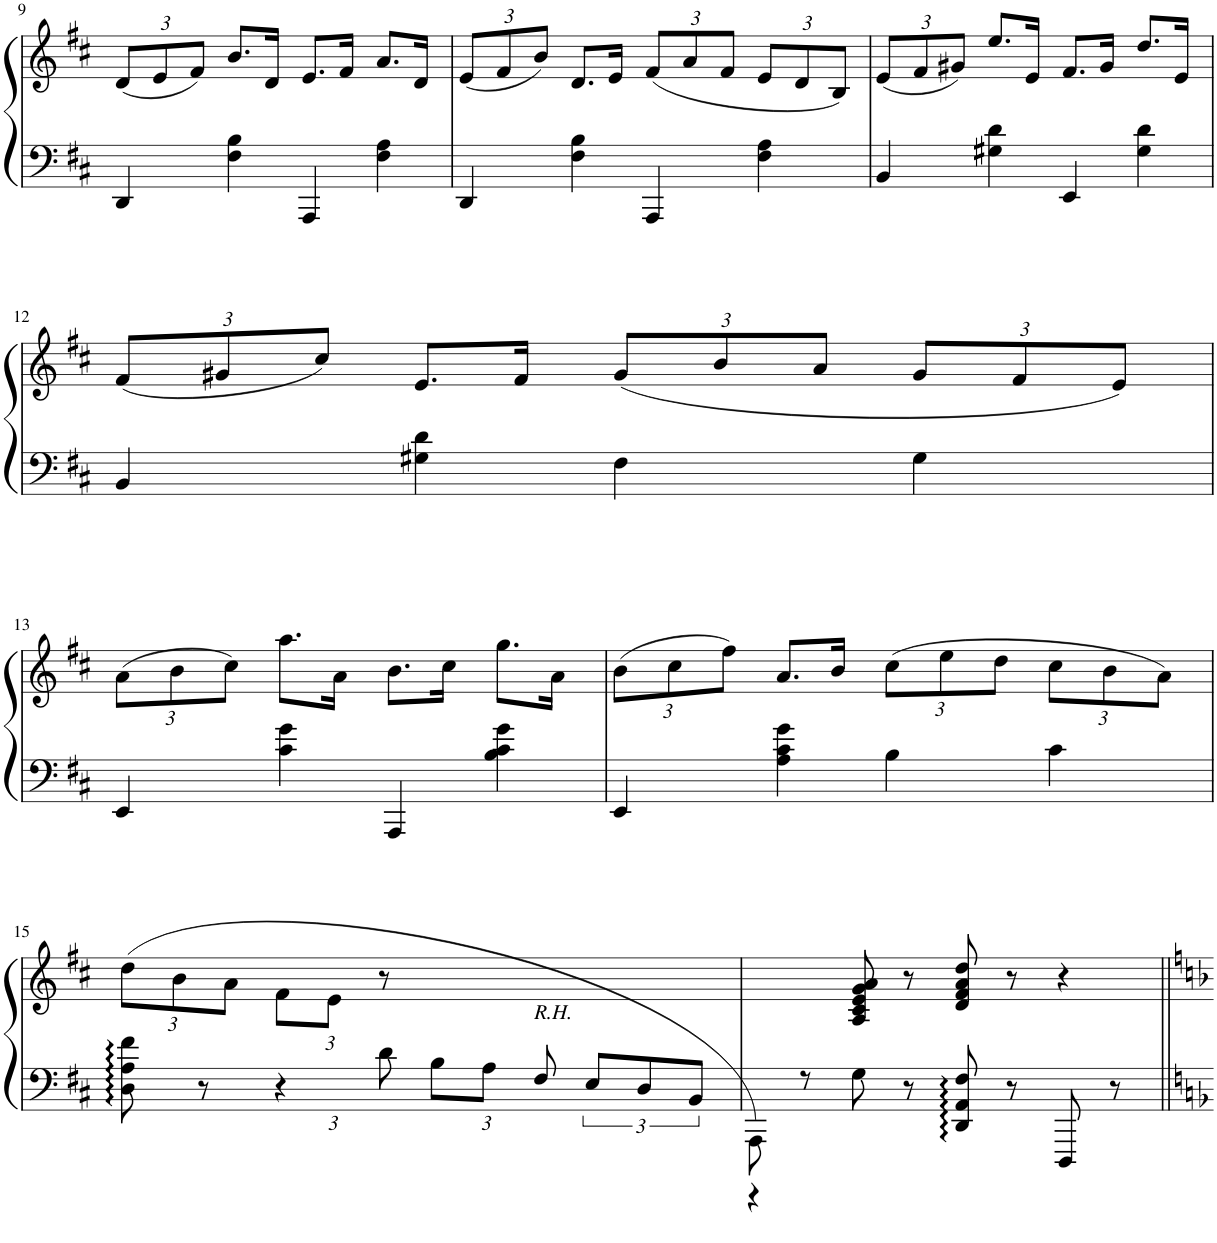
**kern	**kern
*part1	*part1
*staff2	*staff1
*I"Piano	*
*I'Pno.	*
!!LO:PB:g=z
*clefF4	*clefG2
*k[f#c#]	*k[f#c#]
*M2/2	*M2/2
*met(c|)	*met(c|)
*	*Xbrackettup
=9	=9
4DD/	(12d/L
.	12e/
.	12f#/J)
4F#\ 4B\	8.b/L
.	16d/Jk
4AAA/	8.e/L
.	16f#/Jk
4F#\ 4A\	8.a/L
.	16d/Jk
=10	=10
4DD/	(12e/L
.	12f#/
.	12b/J)
4F#\ 4B\	8.d/L
.	16e/Jk
4AAA/	(12f#/L
.	12a/
.	12f#/J
4F#\ 4A\	12e/L
.	12d/
.	12B/J)
=11	=11
4BB/	(12e/L
.	12f#/
.	12g#X/J)
4G#X\ 4d\	8.ee/L
.	16e/Jk
4EE/	8.f#/L
.	16g#/Jk
4G#\ 4d\	8.dd/L
.	16e/Jk
!!LO:LB:g=z
=12	=12
4BB/	(12f#/L
.	12g#X/
.	12cc#/J)
4G#X\ 4d\	8.e/L
.	16f#/Jk
4F#\	(12g#/L
.	12b/
.	12a/J
4G#\	12g#/L
.	12f#/
.	12e/J)
!!LO:LB:g=z
=13	=13
4EE/	(12a\L
.	12b\
.	12cc#\J)
4c#\ 4g\	8.aa\L
.	16a\Jk
4AAA/	8.b\L
.	16cc#\Jk
4B\ 4c#\ 4g\	8.gg\L
.	16a\Jk
=14	=14
4EE/	(12b\L
.	12cc#\
.	12ff#\J)
4A\ 4c#\ 4g\	8.a/L
.	16b/Jk
4B\	(12cc#\L
.	12ee\
.	12dd\J
4c#\	12cc#\L
.	12b\
.	12a\J)
!!LO:LB:g=z
=15	=15
8D\ 8A\ 8f#\	(12dd\L
.	12b\
8r	.
.	12a\J
*Xbrackettup	*
6r	12f#\L
.	12e\J
12d\	12r
12B\L	2ryy
12A\J	.
!LO:TX:a:i:t=R.H.	!
12F#/	.
*brackettup	*
12E/L	.
12D/	.
12BB/J	.
=16	=16
*^	*
8AAA\)	4r	4ryy
8r	.	.
8G\	2.ryy	8A/ 8c#/ 8e/ 8g/ 8a/
8r	.	8r
8DD/ 8AA/ 8F#/	.	8d/ 8f#/ 8a/ 8dd/
8r	.	8r
8DDD/	.	4r
8r	.	.
*v	*v	*
=||	=||
*-	*-
